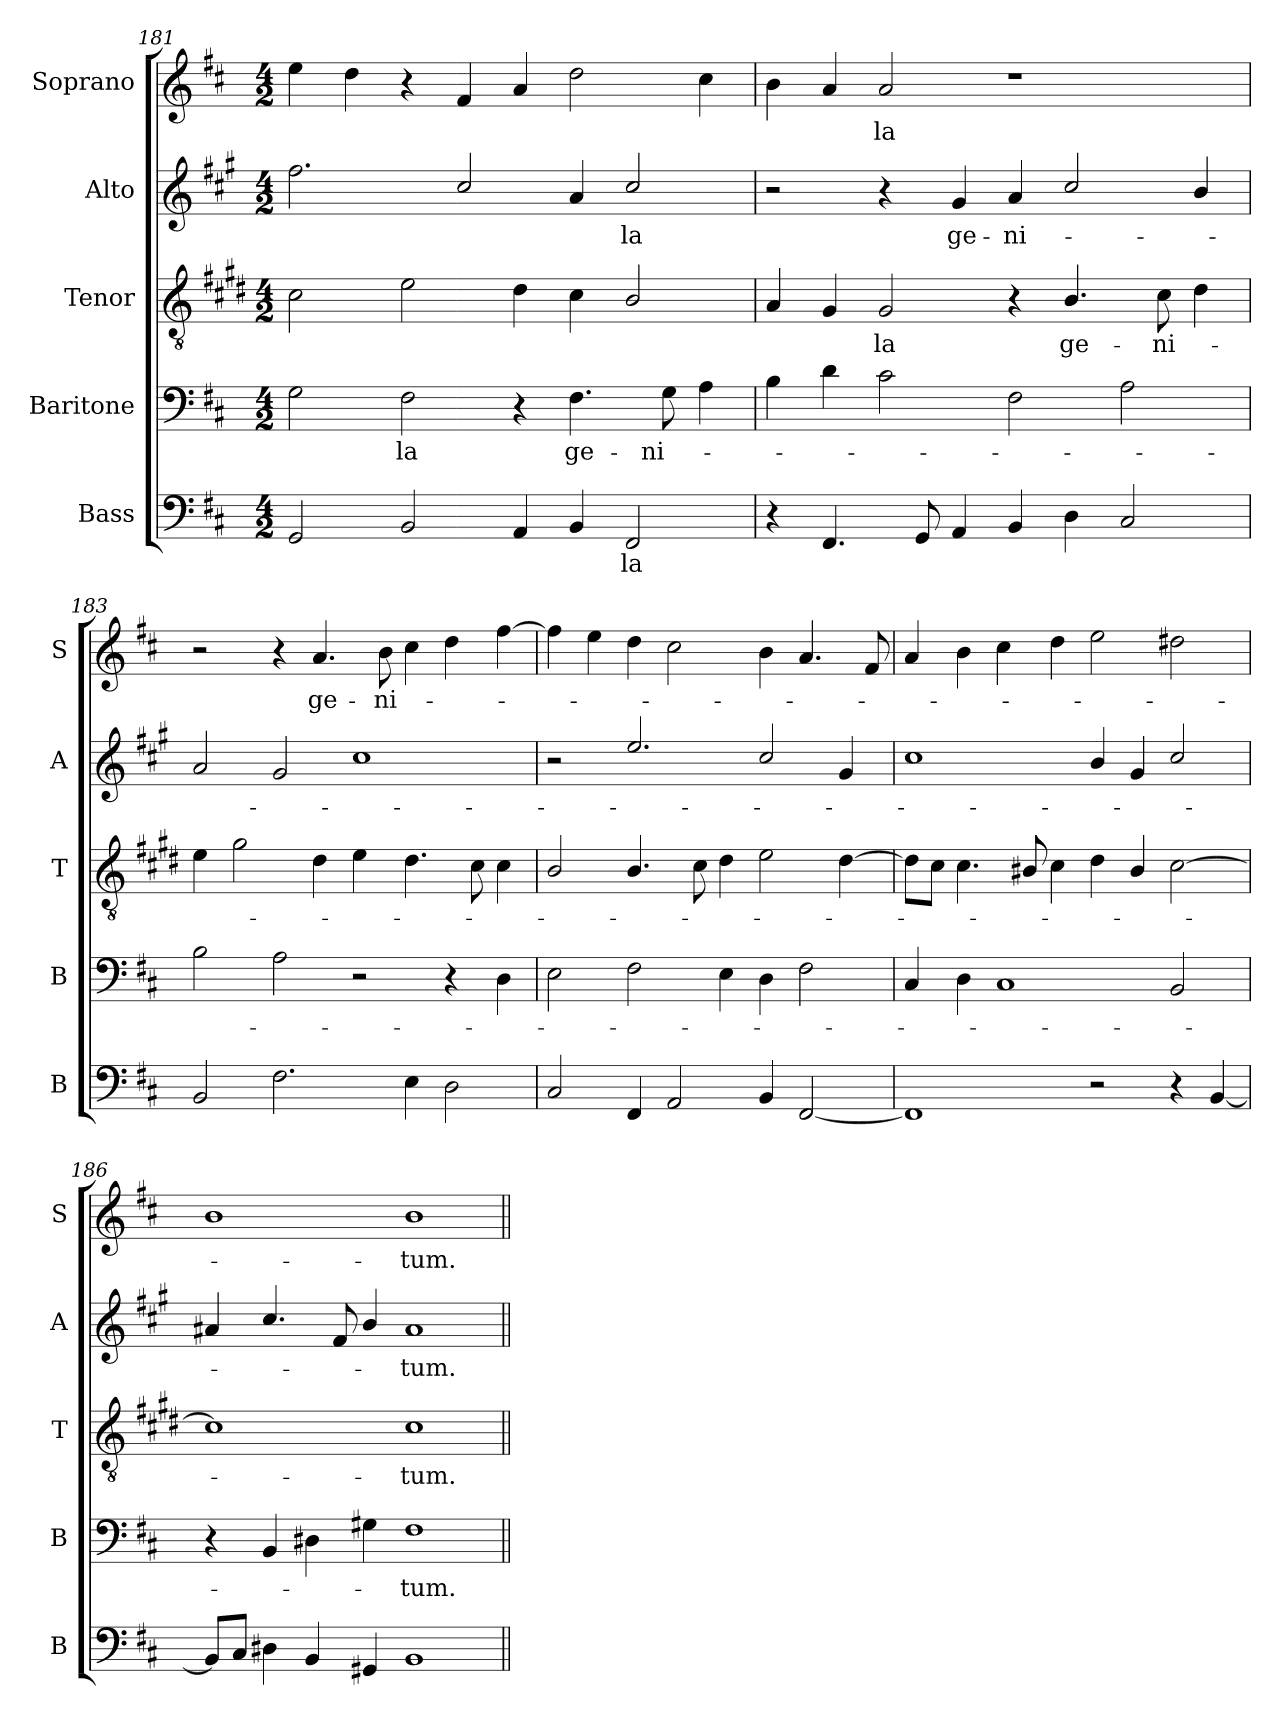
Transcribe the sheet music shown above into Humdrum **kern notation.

**kern	**text	**kern	**text	**kern	**text	**kern	**text	**kern	**text
*part5	*part5	*part4	*part4	*part3	*part3	*part2	*part2	*part1	*part1
*staff5	*staff5	*staff4	*staff4	*staff3	*staff3	*staff2	*staff2	*staff1	*staff1
*I"Bass	*	*I"Baritone	*	*I"Tenor	*	*I"Alto	*	*I"Soprano	*
*I'B	*	*I'B	*	*I'T	*	*I'A	*	*I'S	*
*clefF4	*	*clefF4	*	*clefGv2	*	*clefG2	*	*clefG2	*
*	*	*	*	*ITrd1c2	*	*ITrd4c7	*	*	*
*k[f#c#]	*	*k[f#c#]	*	*k[f#c#]	*	*k[f#c#]	*	*k[f#c#]	*
*D:	*	*D:	*	*D:	*	*D:	*	*D:	*
*M4/2	*	*M4/2	*	*M4/2	*	*M4/2	*	*M4/2	*
=181	=181	=181	=181	=181	=181	=181	=181	=181	=181
2GG/	.	2G\	.	2B\	.	2.b\	.	4ee\	.
.	.	.	.	.	.	.	.	4dd\	.
!	!	!	!LO:LY:b	!	!	!	!	!	!
2BB/	.	2F#\	-la	2d\	.	.	.	4r	.
.	.	.	.	.	.	2f#/	.	4f#/	.
4AA/	.	4r	.	4c#\	.	.	.	4a/	.
!	!	!	!LO:LY:b	!	!	!	!	!	!
4BB/	.	4.F#\	ge-	4B\	.	4d/	.	2dd\	.
!	!LO:LY:b	!	!	!	!	!	!	!	!
!	!	!	!	!	!	!	!LO:LY:b	!	!
2FF#/	-la	.	.	2A/	.	2f#/	-la	.	.
!	!	!	!LO:LY:b	!	!	!	!	!	!
.	.	8G\	-ni-	.	.	.	.	.	.
.	.	4A\	.	.	.	.	.	4cc#\	.
!!LO:PB:g=z
=182	=182	=182	=182	=182	=182	=182	=182	=182	=182
4r	.	4B\	.	4G/	.	2r	.	4b\	.
4.FF#/	.	4d\	.	4F#/	.	.	.	4a/	.
!	!	!	!	!	!LO:LY:b	!	!	!	!
!	!	!	!	!	!	!	!	!	!LO:LY:b
.	.	2c#\	.	2F#/	-la	4r	.	2a/	-la
8GG/	.	.	.	.	.	.	.	.	.
!	!	!	!	!	!	!	!LO:LY:b	!	!
4AA/	.	.	.	.	.	4c#/	ge-	.	.
!	!	!	!	!	!	!	!LO:LY:b	!	!
4BB/	.	2F#\	.	4r	.	4d/	-ni-	1r	.
!	!	!	!	!	!LO:LY:b	!	!	!	!
4D\	.	.	.	4.A/	ge-	2f#/	.	.	.
2C#/	.	2A\	.	.	.	.	.	.	.
!	!	!	!	!	!LO:LY:b	!	!	!	!
.	.	.	.	8B\	-ni-	.	.	.	.
.	.	.	.	4c#\	.	4e/	.	.	.
=183	=183	=183	=183	=183	=183	=183	=183	=183	=183
2BB/	.	2B\	.	4d\	.	2d/	.	2r	.
.	.	.	.	2f#\	.	.	.	.	.
2.F#\	.	2A\	.	.	.	2c#/	.	4r	.
!	!	!	!	!	!	!	!	!	!LO:LY:b
.	.	.	.	4c#\	.	.	.	4.a/	ge-
.	.	2r	.	4d\	.	1f#	.	.	.
!	!	!	!	!	!	!	!	!	!LO:LY:b
.	.	.	.	.	.	.	.	8b\	-ni-
4E\	.	.	.	4.c#\	.	.	.	4cc#\	.
2D\	.	4r	.	.	.	.	.	4dd\	.
.	.	.	.	8B\	.	.	.	.	.
.	.	4D\	.	4B\	.	.	.	[4ff#\	.
=184	=184	=184	=184	=184	=184	=184	=184	=184	=184
2C#/	.	2E\	.	2A/	.	2r	.	4ff#\]	.
.	.	.	.	.	.	.	.	4ee\	.
4FF#/	.	2F#\	.	4.A/	.	2.a/	.	4dd\	.
2AA/	.	.	.	.	.	.	.	2cc#\	.
.	.	.	.	8B\	.	.	.	.	.
.	.	4E\	.	4c#\	.	.	.	.	.
4BB/	.	4D\	.	2d\	.	2f#/	.	4b\	.
[2FF#/	.	2F#\	.	.	.	.	.	4.a/	.
.	.	.	.	[4c#\	.	4c#/	.	.	.
.	.	.	.	.	.	.	.	8f#/	.
=185	=185	=185	=185	=185	=185	=185	=185	=185	=185
1FF#]	.	4C#/	.	8c#\L]	.	1f#	.	4a/	.
.	.	.	.	8B\J	.	.	.	.	.
.	.	4D\	.	4.B\	.	.	.	4b\	.
.	.	1C#	.	.	.	.	.	4cc#\	.
.	.	.	.	8A#X/	.	.	.	.	.
.	.	.	.	4B\	.	.	.	4dd\	.
2r	.	.	.	4c#\	.	4e/	.	2ee\	.
.	.	.	.	4A#/	.	4c#/	.	.	.
4r	.	2BB/	.	[2B\	.	2f#/	.	2dd#X\	.
[4BB/	.	.	.	.	.	.	.	.	.
=186	=186	=186	=186	=186	=186	=186	=186	=186	=186
8BB/L]	.	4r	.	1B]	.	4d#X/	.	1b	.
8C#/J	.	.	.	.	.	.	.	.	.
4D#X\	.	4BB/	.	.	.	4.f#/	.	.	.
4BB/	.	4D#X\	.	.	.	.	.	.	.
.	.	.	.	.	.	8B/	.	.	.
4GG#X/	.	4G#X\	.	.	.	4e/	.	.	.
!	!	!	!LO:LY:b	!	!	!	!	!	!
!	!	!	!	!	!LO:LY:b	!	!	!	!
!	!	!	!	!	!	!	!LO:LY:b	!	!
!	!	!	!	!	!	!	!	!	!LO:LY:b
1BB	.	1F#	-tum.	1B	-tum.	1d#	-tum.	1b	-tum.
=||	=||	=||	=||	=||	=||	=||	=||	=||	=||
*-	*-	*-	*-	*-	*-	*-	*-	*-	*-
